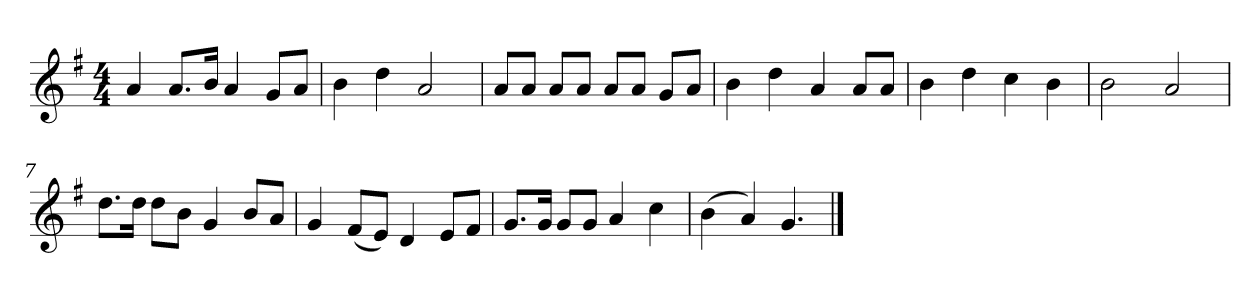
**kern
*part1
*staff1
*k[f#]
*M4/4
*MM120
=1
4a
8.aL
16bJk
4a
8gL
8aJ
=2
4b
4dd
2a
=3
8aL
8aJ
8aL
8aJ
8aL
8aJ
8gL
8aJ
=4
4b
4dd
4a
8aL
8aJ
=5
4b
4dd
4cc
4b
=6
2b
2a
=7
8.ddL
16ddJk
8ddL
8bJ
4g
8bL
8aJ
=8
4g
(8f#L
8eJ)
4d
8eL
8f#J
=9
8.gL
16gJk
8gL
8gJ
4a
4cc
=10
(4b
4a)
4.g
==
*-
